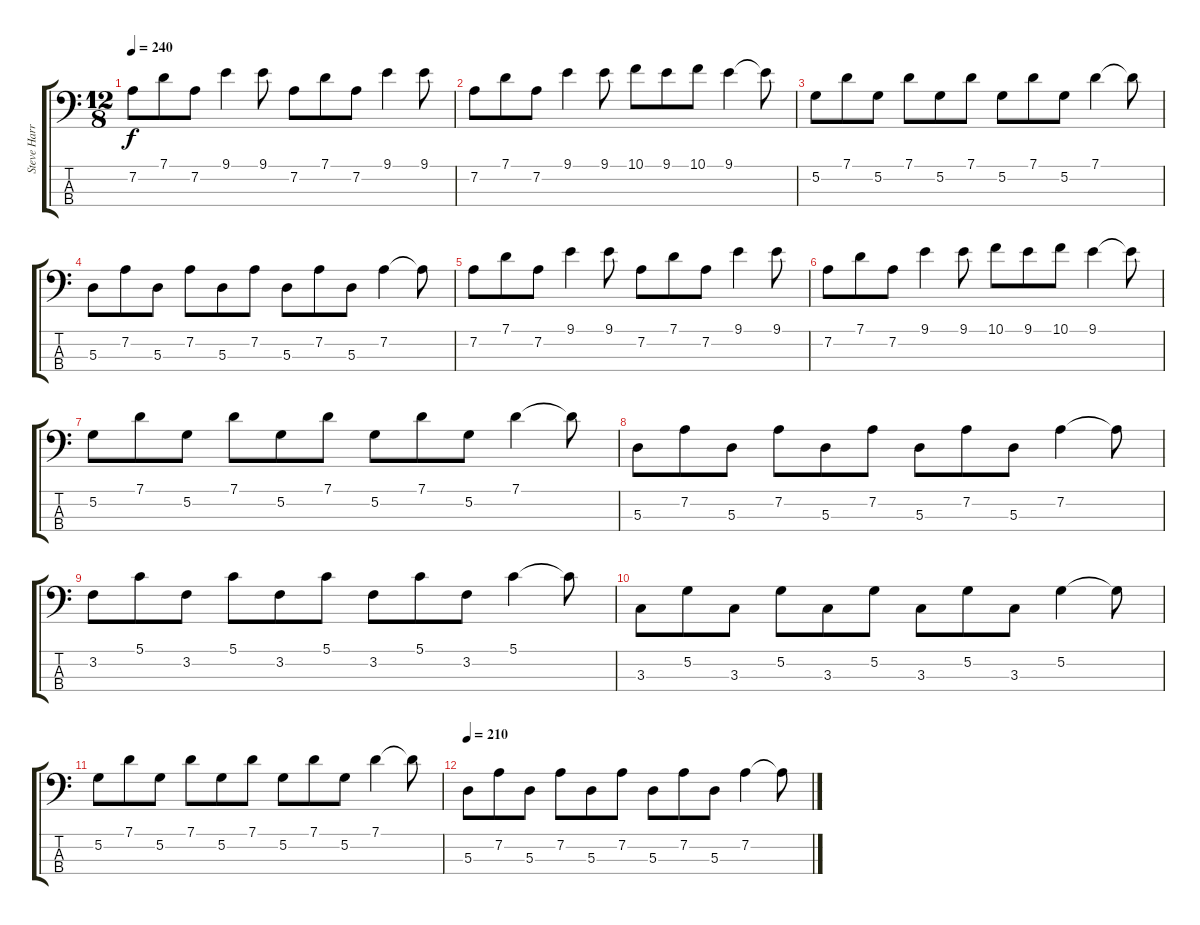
\track ("Steve Harris (Acoustic Bass)" "Steve Harr") {instrument acousticbass}
\staff {score tabs}
\tuning (G2 D2 A1 E1) {hide}
\ts (12 8)
\tempo 240
\clef f4
\ks c
7.2.8{dy f} 7.1.8 7.2.8 9.1.4 9.1.8 7.2.8 7.1.8 7.2.8 9.1.4 9.1.8 |
7.2.8 7.1.8 7.2.8 9.1.4 9.1.8 10.1.8 9.1.8 10.1.8 9.1.4 9.1{t}.8 |
5.2.8 7.1.8 5.2.8 7.1.8 5.2.8 7.1.8 5.2.8 7.1.8 5.2.8 7.1.4 7.1{t}.8 |
5.3.8 7.2.8 5.3.8 7.2.8 5.3.8 7.2.8 5.3.8 7.2.8 5.3.8 7.2.4 7.2{t}.8 |
7.2.8 7.1.8 7.2.8 9.1.4 9.1.8 7.2.8 7.1.8 7.2.8 9.1.4 9.1.8 |
7.2.8 7.1.8 7.2.8 9.1.4 9.1.8 10.1.8 9.1.8 10.1.8 9.1.4 9.1{t}.8 |
5.2.8 7.1.8 5.2.8 7.1.8 5.2.8 7.1.8 5.2.8 7.1.8 5.2.8 7.1.4 7.1{t}.8 |
5.3.8 7.2.8 5.3.8 7.2.8 5.3.8 7.2.8 5.3.8 7.2.8 5.3.8 7.2.4 7.2{t}.8 |
3.2.8 5.1.8 3.2.8 5.1.8 3.2.8 5.1.8 3.2.8 5.1.8 3.2.8 5.1.4 5.1{t}.8 |
3.3.8 5.2.8 3.3.8 5.2.8 3.3.8 5.2.8 3.3.8 5.2.8 3.3.8 5.2.4 5.2{t}.8 |
5.2.8 7.1.8 5.2.8 7.1.8 5.2.8 7.1.8 5.2.8 7.1.8 5.2.8 7.1.4 7.1{t}.8 |
\tempo 210
5.3.8 7.2.8 5.3.8 7.2.8 5.3.8 7.2.8 5.3.8 7.2.8 5.3.8 7.2.4 7.2{t}.8
